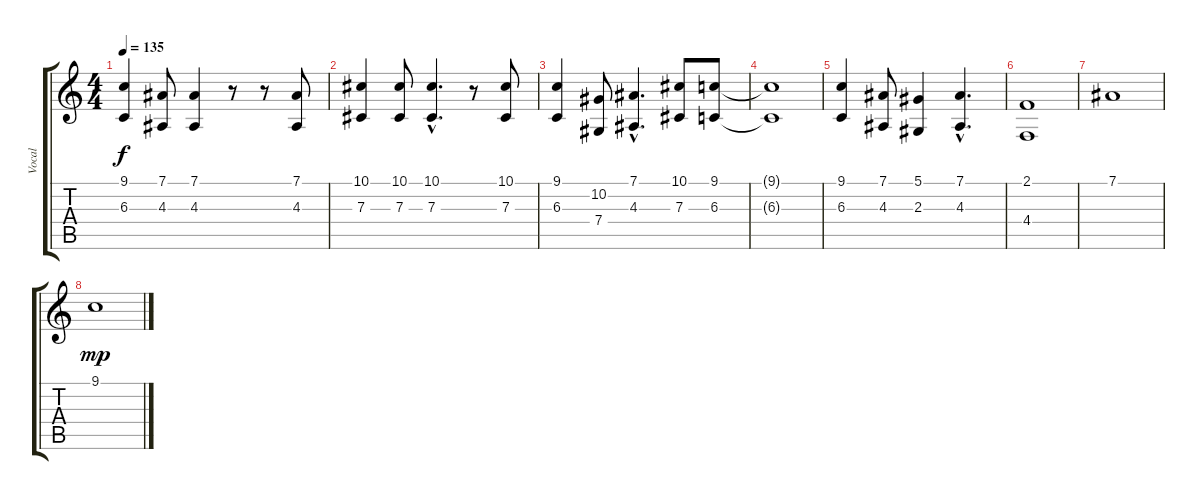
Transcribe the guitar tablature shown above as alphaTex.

\track ("Vocal" "Vocal") {instrument flute}
\staff {score tabs}
\tuning (Eb4 Bb3 Gb3 Db3 Ab2 Eb2) {hide}
\ts (4 4)
\tempo 135
\clef g2
\ks c
(9.1 6.3).4{dy f} (7.1 4.3).8 (7.1 4.3).4 r.8 r.8 (7.1 4.3).8 |
(10.1 7.3).4 (10.1 7.3).8 (10.1{hac} 7.3{hac}).4{d} r.8 (10.1 7.3).8 |
(9.1 6.3).4 (10.2 7.4).8 (7.1{hac} 4.3{hac}).4{d} (10.1 7.3).8 (9.1 6.3).8 |
(9.1{t} 6.3{t}).1 |
(9.1 6.3).4 (7.1 4.3).8 (5.1 2.3).4 (7.1{hac} 4.3{hac}).4{d} |
(2.1 4.4).1 |
7.1.1 |
9.1.1{dy mp}
